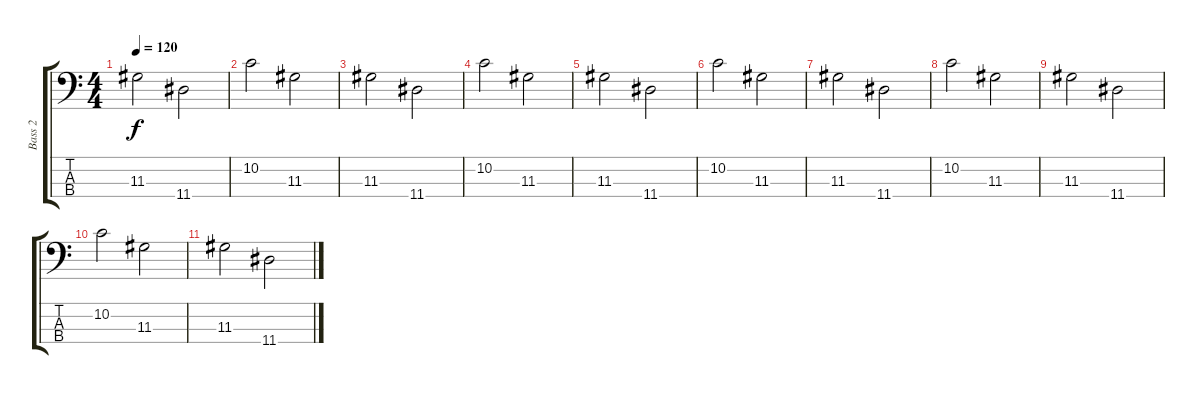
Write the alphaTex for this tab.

\track ("Bass 2" "Bass 2") {instrument electricbassfinger}
\staff {score tabs}
\tuning (G2 D2 A1 E1) {hide}
\ts (4 4)
\tempo 120
\clef f4
\ks c
11.3.2{dy f} 11.4.2 |
10.2.2 11.3.2 |
11.3.2 11.4.2 |
10.2.2 11.3.2 |
11.3.2 11.4.2 |
10.2.2 11.3.2 |
11.3.2 11.4.2 |
10.2.2 11.3.2 |
11.3.2 11.4.2 |
10.2.2 11.3.2 |
11.3.2 11.4.2
